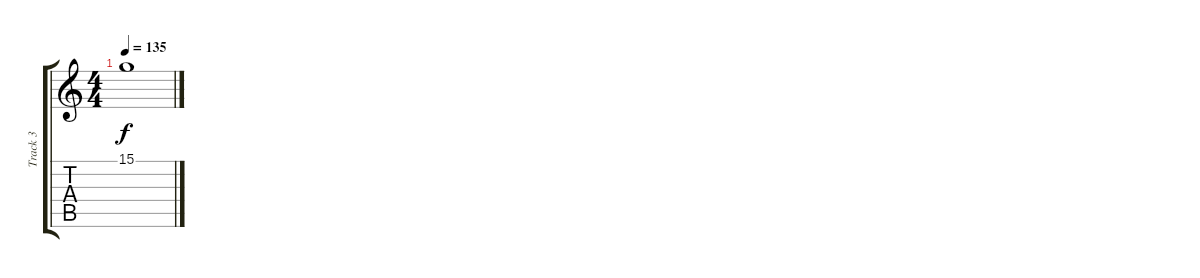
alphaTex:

\track ("Track 3" "Track 3") {instrument churchorgan}
\staff {score tabs}
\tuning (E4 B3 G3 D3 A2 E2) {hide}
\ts (4 4)
\tempo 135
\clef g2
\ks c
15.1.1{dy f}
